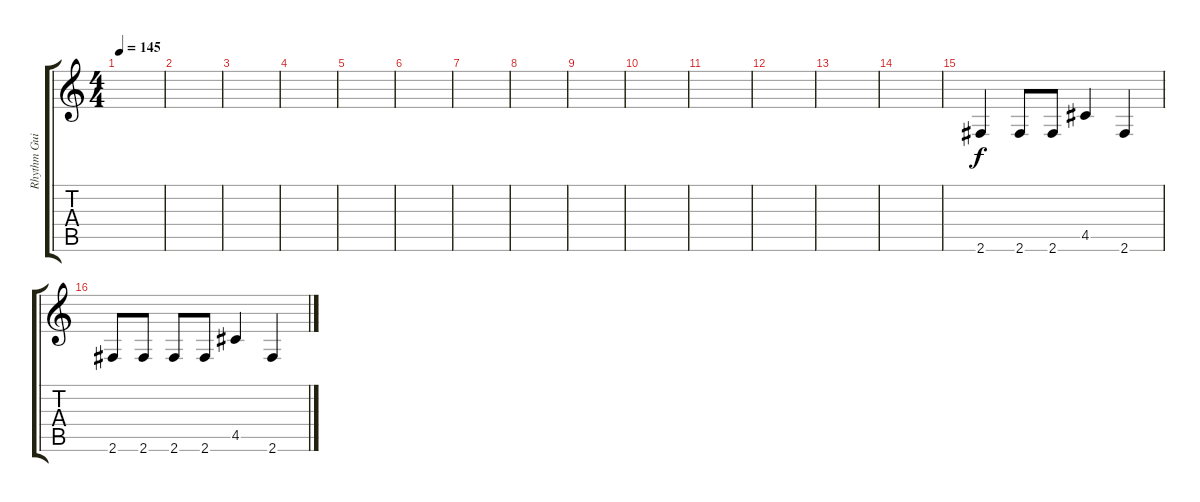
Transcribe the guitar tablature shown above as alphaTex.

\track ("Rhythm Guitar" "Rhythm Gui") {instrument distortionguitar}
\staff {score tabs}
\tuning (E4 B3 G3 D3 A2 E2) {hide}
\ts (4 4)
\tempo 145
\clef g2
\ks c
|
|
|
|
|
|
|
|
|
|
|
|
|
|
2.6.4 2.6.8 2.6.8 4.5.4 2.6.4 |
2.6.8 2.6.8 2.6.8 2.6.8 4.5.4 2.6.4
